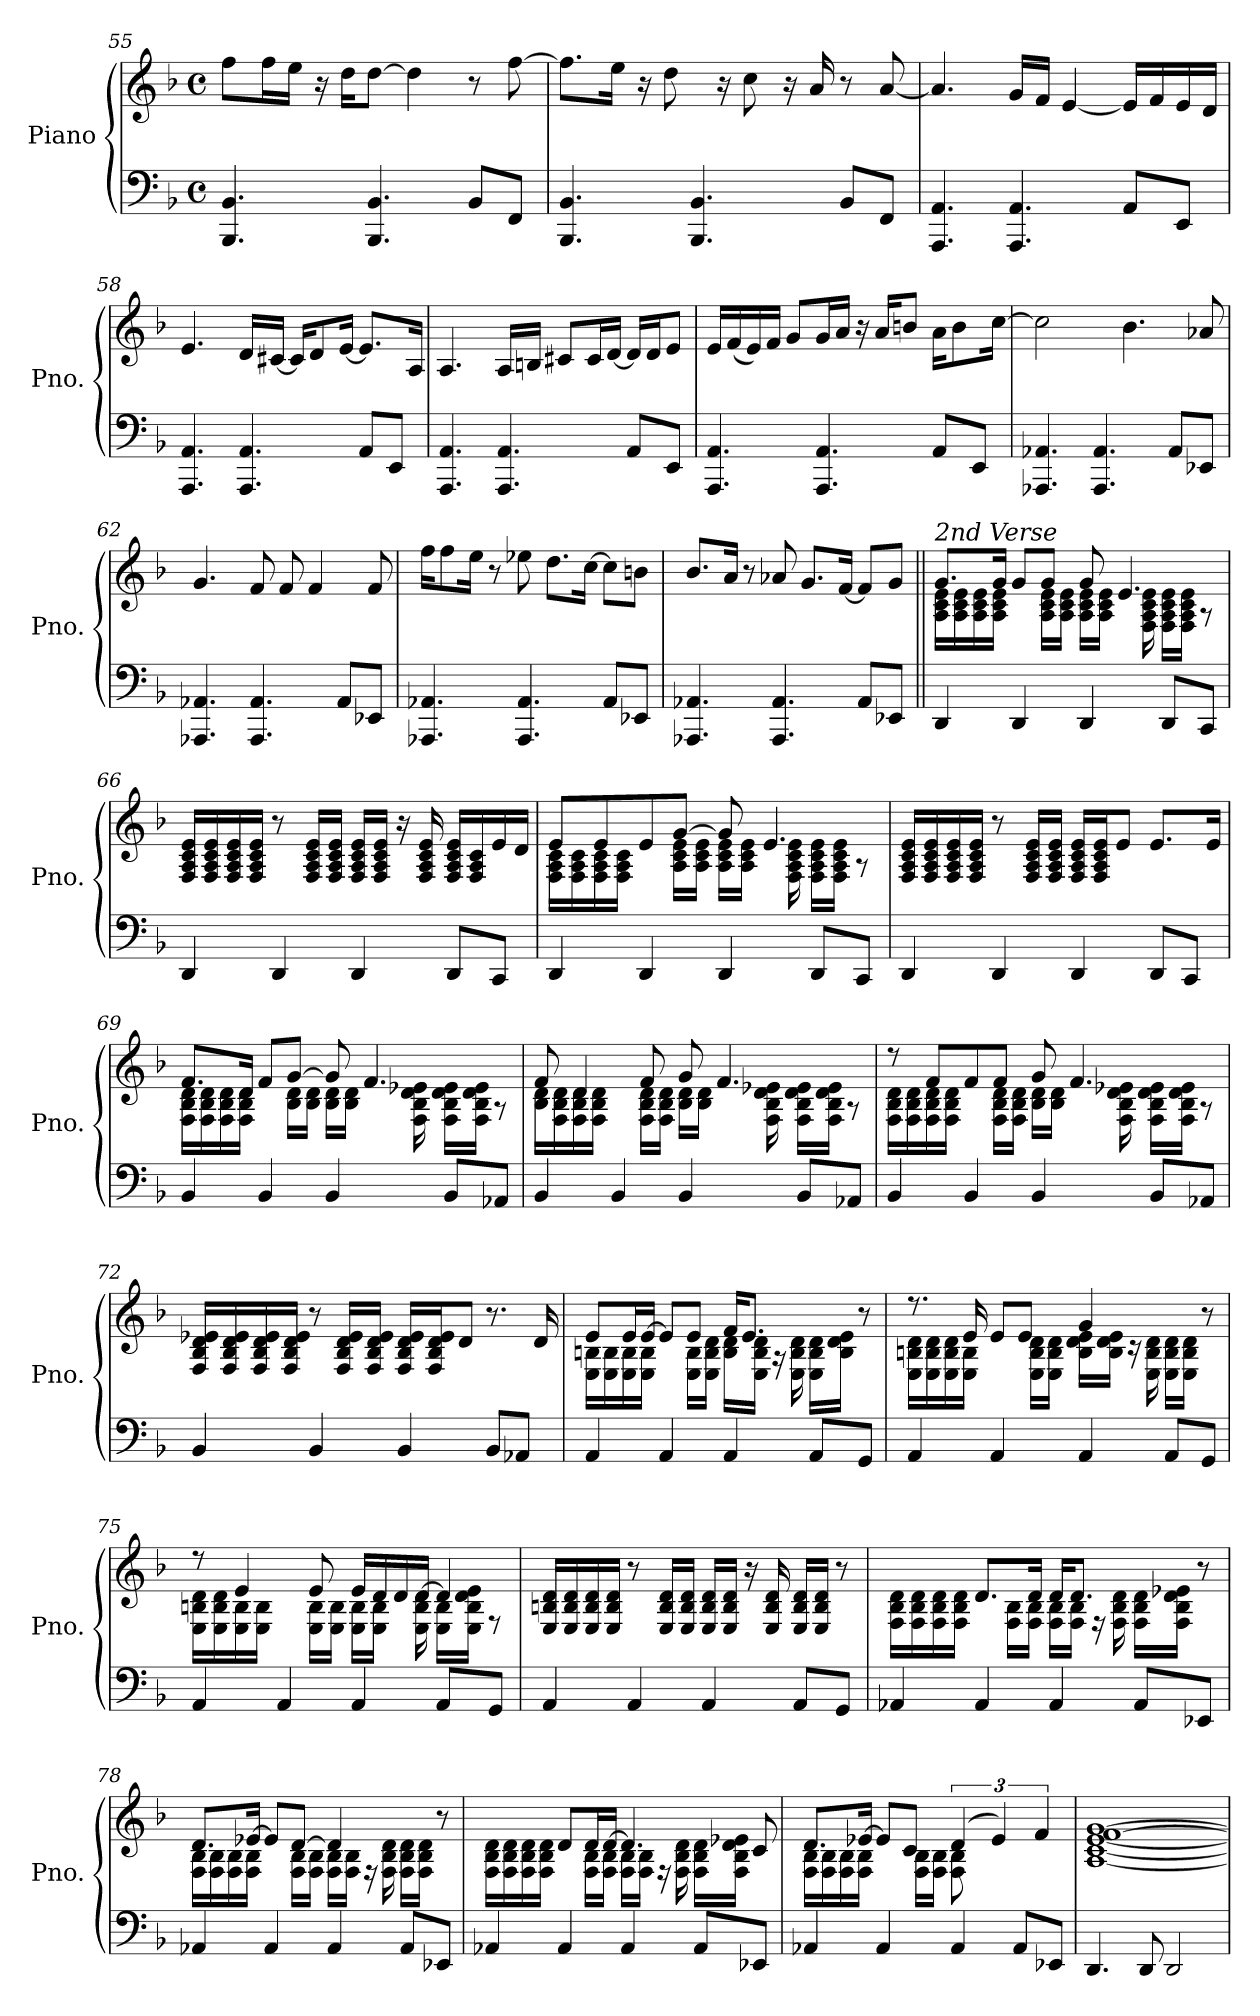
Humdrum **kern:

**kern	**kern
*part1	*part1
*staff2	*staff1
*I"Piano	*
*I'Pno.	*
*clefF4	*clefG2
*k[b-]	*k[b-]
*M4/4	*M4/4
*met(c)	*met(c)
=55	=55
4.BBB-/ 4.BB-/	8ff\L
.	16ff\L
.	16ee\JJ
.	16r
.	16dd\KL
4.BBB-/ 4.BB-/	[8dd\J
.	4dd\]
8BB-/L	8r
8FF/J	[8ff\
=56	=56
4.BBB-/ 4.BB-/	8.ff\L]
.	16ee\Jk
.	16r
.	8dd\
4.BBB-/ 4.BB-/	.
.	16r
.	8cc\
.	16r
.	16a/
8BB-/L	8r
8FF/J	[8a/
!!LO:LB:g=z
=57	=57
4.AAA/ 4.AA/	4.a/]
4.AAA/ 4.AA/	16g/LL
.	16f/JJ
.	[4e/
8AA/L	16e/LL]
.	16f/
8EE/J	16e/
.	16d/JJ
=58	=58
4.AAA/ 4.AA/	4.e/
4.AAA/ 4.AA/	16d/LL
.	[16c#X/JJ
.	16c#/KL]
.	8d/
.	[16e/Jk
8AA/L	8.e/L]
8EE/J	.
.	16A/Jk
=59	=59
4.AAA/ 4.AA/	4.A/
4.AAA/ 4.AA/	16A/LL
.	16Bn/JJ
.	8c#X/L
.	16c#/L
.	[16d/JJ
8AA/L	16d/LL]
.	16d/J
8EE/J	8e/J
=60	=60
4.AAA/ 4.AA/	16e/LL
.	(<16f/
.	16e/)
.	16f/JJ
.	8g/L
4.AAA/ 4.AA/	16g/L
.	16a/JJ
.	16r
.	16a/KL
.	8bn/J
8AA/L	16a\KL
.	8b\
8EE/J	.
.	[16cc\Jk
!!LO:LB:g=z
=61	=61
4.AAA-X/ 4.AA-X/	2cc\]
4.AAA-/ 4.AA-/	.
.	4.b-\
8AA-/L	.
8EE-X/J	8a-X/
=62	=62
4.AAA-X/ 4.AA-X/	4.g/
4.AAA-/ 4.AA-/	8f/
.	8f/
.	4f/
8AA-/L	.
8EE-X/J	8f/
=63	=63
4.AAA-X/ 4.AA-X/	16ff\KL
.	8ff\
.	16ee\Jk
.	8r
4.AAA-/ 4.AA-/	8ee-X\
.	8.dd\L
.	[16cc\Jk
8AA-/L	8cc\L]
8EE-X/J	8bn\J
=64	=64
4.AAA-X/ 4.AA-X/	8.b-/L
.	16a/Jk
.	8r
4.AAA-/ 4.AA-/	8a-X/
.	8.g/L
.	[16f/Jk
8AA-/L	8f/L]
8EE-X/J	8g/J
!!LO:LB:g=z
=65||	=65||
*	*^
!	!LO:TX:a:i:t=2nd Verse	!
4DD/	8.g/L	16A\ 16c\ 16e\LL
.	.	16A\ 16c\ 16e\
.	.	16A\ 16c\ 16e\
.	16g/Jk	16A\ 16c\ 16e\JJ
4DD/	8g/L	8ryy
.	8g/J	16A\ 16c\ 16e\LL
.	.	16A\ 16c\ 16e\JJ
4DD/	8g/	16A\ 16c\ 16e\LL
.	.	16A\ 16c\ 16e\JJ
.	4.e/	16ryy
.	.	16F\ 16A\ 16c\ 16e\
8DD/L	.	16F\ 16A\ 16c\ 16e\LL
.	.	16F\ 16A\ 16c\ 16e\JJ
8CC/J	.	8r
*	*v	*v
=66	=66
4DD/	16F/ 16A/ 16c/ 16e/LL
.	16F/ 16A/ 16c/ 16e/
.	16F/ 16A/ 16c/ 16e/
.	16F/ 16A/ 16c/ 16e/JJ
4DD/	8r
.	16F/ 16A/ 16c/ 16e/LL
.	16F/ 16A/ 16c/ 16e/JJ
4DD/	16F/ 16A/ 16c/ 16e/LL
.	16F/ 16A/ 16c/ 16e/JJ
.	16r
.	16F/ 16A/ 16c/ 16e/
8DD/L	16F/ 16A/ 16c/ 16e/LL
.	16F/ 16A/ 16c/
8CC/J	16e/
.	16d/JJ
!!LO:LB:g=z
=67	=67
*	*^
4DD/	8e/L	16F\ 16A\ 16c\LL
.	.	16F\ 16A\ 16c\
.	8e/	16F\ 16A\ 16c\
.	.	16F\ 16A\ 16c\JJ
4DD/	8e/	8ryy
.	[8g/J	16A\ 16c\ 16e\LL
.	.	16A\ 16c\ 16e\JJ
4DD/	8g/]	16A\ 16c\ 16e\LL
.	.	16A\ 16c\ 16e\JJ
.	4.e/	16ryy
.	.	16F\ 16A\ 16c\ 16e\
8DD/L	.	16F\ 16A\ 16c\ 16e\LL
.	.	16F\ 16A\ 16c\ 16e\JJ
8CC/J	.	8r
*	*v	*v
=68	=68
4DD/	16F/ 16A/ 16c/ 16e/LL
.	16F/ 16A/ 16c/ 16e/
.	16F/ 16A/ 16c/ 16e/
.	16F/ 16A/ 16c/ 16e/JJ
4DD/	8r
.	16F/ 16A/ 16c/ 16e/LL
.	16F/ 16A/ 16c/ 16e/JJ
4DD/	16F/ 16A/ 16c/ 16e/LL
.	16F/ 16A/ 16c/ 16e/J
.	8e/J
8DD/L	8.e/L
8CC/J	.
.	16e/Jk
!!LO:PB:g=z
=69	=69
*	*^
4BB-/	8.f/L	16F\ 16B-\ 16d\LL
.	.	16F\ 16B-\ 16d\
.	.	16F\ 16B-\ 16d\
.	16d/Jk	16F\ 16B-\ 16d\JJ
4BB-/	8f/L	8ryy
.	[8g/J	16B-\ 16d\LL
.	.	16B-\ 16d\JJ
4BB-/	8g/]	16B-\ 16d\LL
.	.	16B-\ 16d\JJ
.	4.f/	16ryy
.	.	16F\ 16B-\ 16d\ 16e-X\
8BB-/L	.	16F\ 16B-\ 16d\ 16e-\LL
.	.	16F\ 16B-\ 16d\ 16e-\JJ
8AA-X/J	.	8r
=70	=70	=70
4BB-/	8f/	16B-\ 16d\LL
.	.	16F\ 16B-\ 16d\
.	4d/	16F\ 16B-\ 16d\
.	.	16F\ 16B-\ 16d\JJ
4BB-/	.	8ryy
.	8f/	16F\ 16B-\ 16d\LL
.	.	16F\ 16B-\ 16d\JJ
4BB-/	8g/	16B-\ 16d\LL
.	.	16B-\ 16d\JJ
.	4.f/	16ryy
.	.	16F\ 16B-\ 16d\ 16e-X\
8BB-/L	.	16F\ 16B-\ 16d\ 16e-\LL
.	.	16F\ 16B-\ 16d\ 16e-\JJ
8AA-X/J	.	8r
!!LO:LB:g=z	!!
=71	=71	=71
4BB-/	8r	16F\ 16B-\ 16d\LL
.	.	16F\ 16B-\ 16d\
.	8f/L	16F\ 16B-\ 16d\
.	.	16F\ 16B-\ 16d\JJ
4BB-/	8f/	8ryy
.	8f/J	16F\ 16B-\ 16d\LL
.	.	16F\ 16B-\ 16d\JJ
4BB-/	8g/	16B-\ 16d\LL
.	.	16B-\ 16d\JJ
.	4.f/	16ryy
.	.	16F\ 16B-\ 16d\ 16e-X\
8BB-/L	.	16F\ 16B-\ 16d\ 16e-\LL
.	.	16F\ 16B-\ 16d\ 16e-\JJ
8AA-X/J	.	8r
*	*v	*v
=72	=72
4BB-/	16F/ 16B-/ 16d/ 16e-X/LL
.	16F/ 16B-/ 16d/ 16e-/
.	16F/ 16B-/ 16d/ 16e-/
.	16F/ 16B-/ 16d/ 16e-/JJ
4BB-/	8r
.	16F/ 16B-/ 16d/ 16e-/LL
.	16F/ 16B-/ 16d/ 16e-/JJ
4BB-/	16F/ 16B-/ 16d/ 16e-/LL
.	16F/ 16B-/ 16d/ 16e-/J
.	8d/J
8BB-/L	8.r
8AA-X/J	.
.	16d/
!!LO:LB:g=z
=73	=73
*	*^
4AA/	8e/L	16E\ 16Bn\LL
.	.	16E\ 16B\
.	16e/L	16E\ 16B\
.	[16e/JJ	16E\ 16B\JJ
4AA/	8e/L]	8ryy
.	8e/J	16E\ 16B\LL
.	.	16E\ 16B\ 16d\JJ
4AA/	16f/KL	16B\ 16d\LL
.	8.e/J	16E\ 16B\ 16d\JJ
.	.	16r
.	.	16E\ 16B\ 16d\
8AA/L	4ryy	16E\ 16B\ 16d\LL
.	.	16B\ 16d\ 16e\JJ
8GG/J	.	8r
=74	=74	=74
4AA/	8.r	16E\ 16Bn\ 16d\LL
.	.	16E\ 16B\ 16d\
.	.	16E\ 16B\ 16d\
.	16e/	16E\ 16B\JJ
4AA/	8e/L	8ryy
.	8e/J	16E\ 16B\ 16d\LL
.	.	16E\ 16B\ 16d\JJ
4AA/	4g/	16B\ 16d\ 16e\LL
.	.	16B\ 16d\ 16e\JJ
.	.	16r
.	.	16E\ 16B\ 16d\
8AA/L	4ryy	16E\ 16B\ 16d\LL
.	.	16E\ 16B\ 16d\JJ
8GG/J	.	8r
!!LO:LB:g=z	!!
=75	=75	=75
4AA/	8r	16E\ 16Bn\ 16d\LL
.	.	16E\ 16B\ 16d\
.	4e/	16E\ 16B\
.	.	16E\ 16B\JJ
4AA/	.	8ryy
.	8e/	16E\ 16B\LL
.	.	16E\ 16B\JJ
4AA/	16e/LL	16E\ 16B\LL
.	16d/	16E\ 16B\JJ
.	16d/	16ryy
.	[16d/JJ	16E\ 16B\ 16d\
8AA/L	4d/]	16E\ 16B\LL
.	.	16E\ 16B\ 16d\ 16e\JJ
8GG/J	.	8r
*	*v	*v
=76	=76
4AA/	16E/ 16Bn/ 16d/LL
.	16E/ 16B/ 16d/
.	16E/ 16B/ 16d/
.	16E/ 16B/ 16d/JJ
4AA/	8r
.	16E/ 16B/ 16d/LL
.	16E/ 16B/ 16d/JJ
4AA/	16E/ 16B/ 16d/LL
.	16E/ 16B/ 16d/JJ
.	16r
.	16E/ 16B/ 16d/
8AA/L	16E/ 16B/ 16d/LL
.	16E/ 16B/ 16d/JJ
8GG/J	8r
!!LO:LB:g=z
=77	=77
*	*^
4AA-X/	4ryy	16F\ 16B-\ 16d\LL
.	.	16F\ 16B-\ 16d\
.	.	16F\ 16B-\ 16d\
.	.	16F\ 16B-\ 16d\JJ
4AA-/	8.d/L	8ryy
.	.	16F\ 16B-\LL
.	16d/Jk	16F\ 16B-\JJ
4AA-/	16d/KL	16F\ 16B-\LL
.	8.d/J	16F\ 16B-\JJ
.	.	16r
.	.	16F\ 16B-\ 16d\
8AA-/L	4ryy	16F\ 16B-\ 16d\LL
.	.	16F\ 16B-\ 16d\ 16e-X\JJ
8EE-X/J	.	8r
=78	=78	=78
4AA-X/	8.d/L	16F\ 16B-\LL
.	.	16F\ 16B-\
.	.	16F\ 16B-\
.	[16e-X/Jk	16F\ 16B-\JJ
4AA-/	8e-/L]	8ryy
.	[8d/J	16F\ 16B-\LL
.	.	16F\ 16B-\JJ
4AA-/	4d/]	16F\ 16B-\LL
.	.	16F\ 16B-\JJ
.	.	16r
.	.	16F\ 16B-\ 16d\
8AA-/L	4ryy	16F\ 16B-\ 16d\LL
.	.	16F\ 16B-\ 16d\JJ
8EE-X/J	.	8r
!!LO:PB:g=z	!!
=79	=79	=79
4AA-X/	4ryy	16F\ 16B-\ 16d\LL
.	.	16F\ 16B-\ 16d\
.	.	16F\ 16B-\ 16d\
.	.	16F\ 16B-\ 16d\JJ
4AA-/	8d/L	8ryy
.	16d/L	16F\ 16B-\LL
.	[16d/JJ	16F\ 16B-\JJ
4AA-/	4.d/]	16F\ 16B-\LL
.	.	16F\ 16B-\JJ
.	.	16r
.	.	16F\ 16B-\ 16d\
8AA-/L	.	16F\ 16B-\ 16d\LL
.	.	16F\ 16B-\ 16d\ 16e-X\JJ
8EE-X/J	8c/	8ryy
=80	=80	=80
4AA-X/	8.d/L	16F\ 16B-\LL
.	.	16F\ 16B-\
.	.	16F\ 16B-\
.	[16e-X/Jk	16F\ 16B-\JJ
4AA-/	8e-/L]	8ryy
.	8c/J	16F\ 16B-\LL
.	.	16F\ 16B-\JJ
4AA-/	(>6d/	8F\ 8B-\
.	.	4.ryy
.	6e-/)	.
8AA-/L	.	.
.	6f/	.
8EE-X/J	.	.
*	*v	*v
=81	=81
4.DD/	[1A [1c [1e [1f [1g
8DD/	.
2DD/	.
=	=
*-	*-
